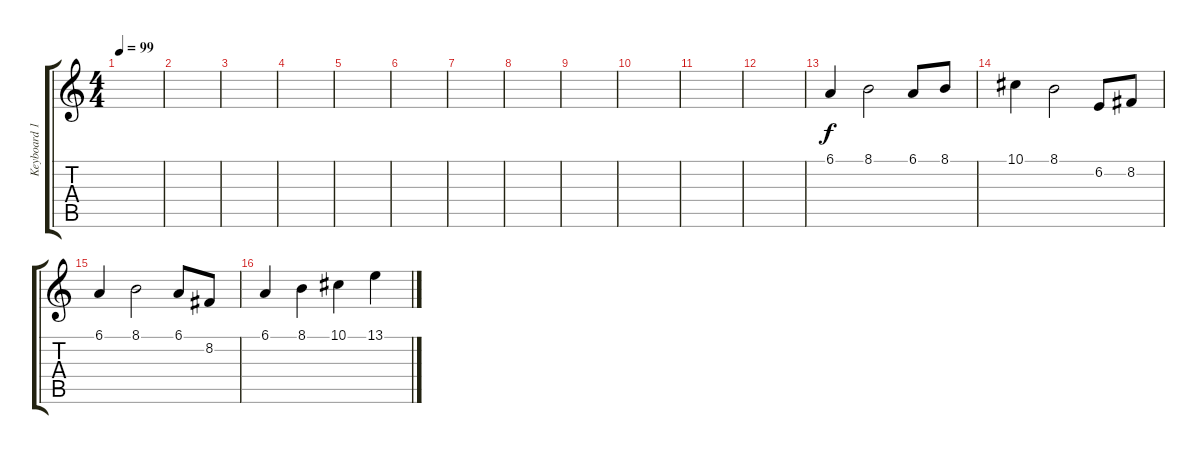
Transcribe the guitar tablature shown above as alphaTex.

\track ("Keyboard 1" "Keyboard 1") {instrument viola}
\staff {score tabs}
\tuning (Eb4 Bb3 Gb3 Db3 Ab2 Eb2) {hide}
\ts (4 4)
\tempo 99
\clef g2
\ks c
|
|
|
|
|
|
|
|
|
|
|
|
6.1.4 8.1.2 6.1.8 8.1.8 |
10.1.4 8.1.2 6.2.8 8.2.8 |
6.1.4 8.1.2 6.1.8 8.2.8 |
6.1.4 8.1.4 10.1.4 13.1.4
